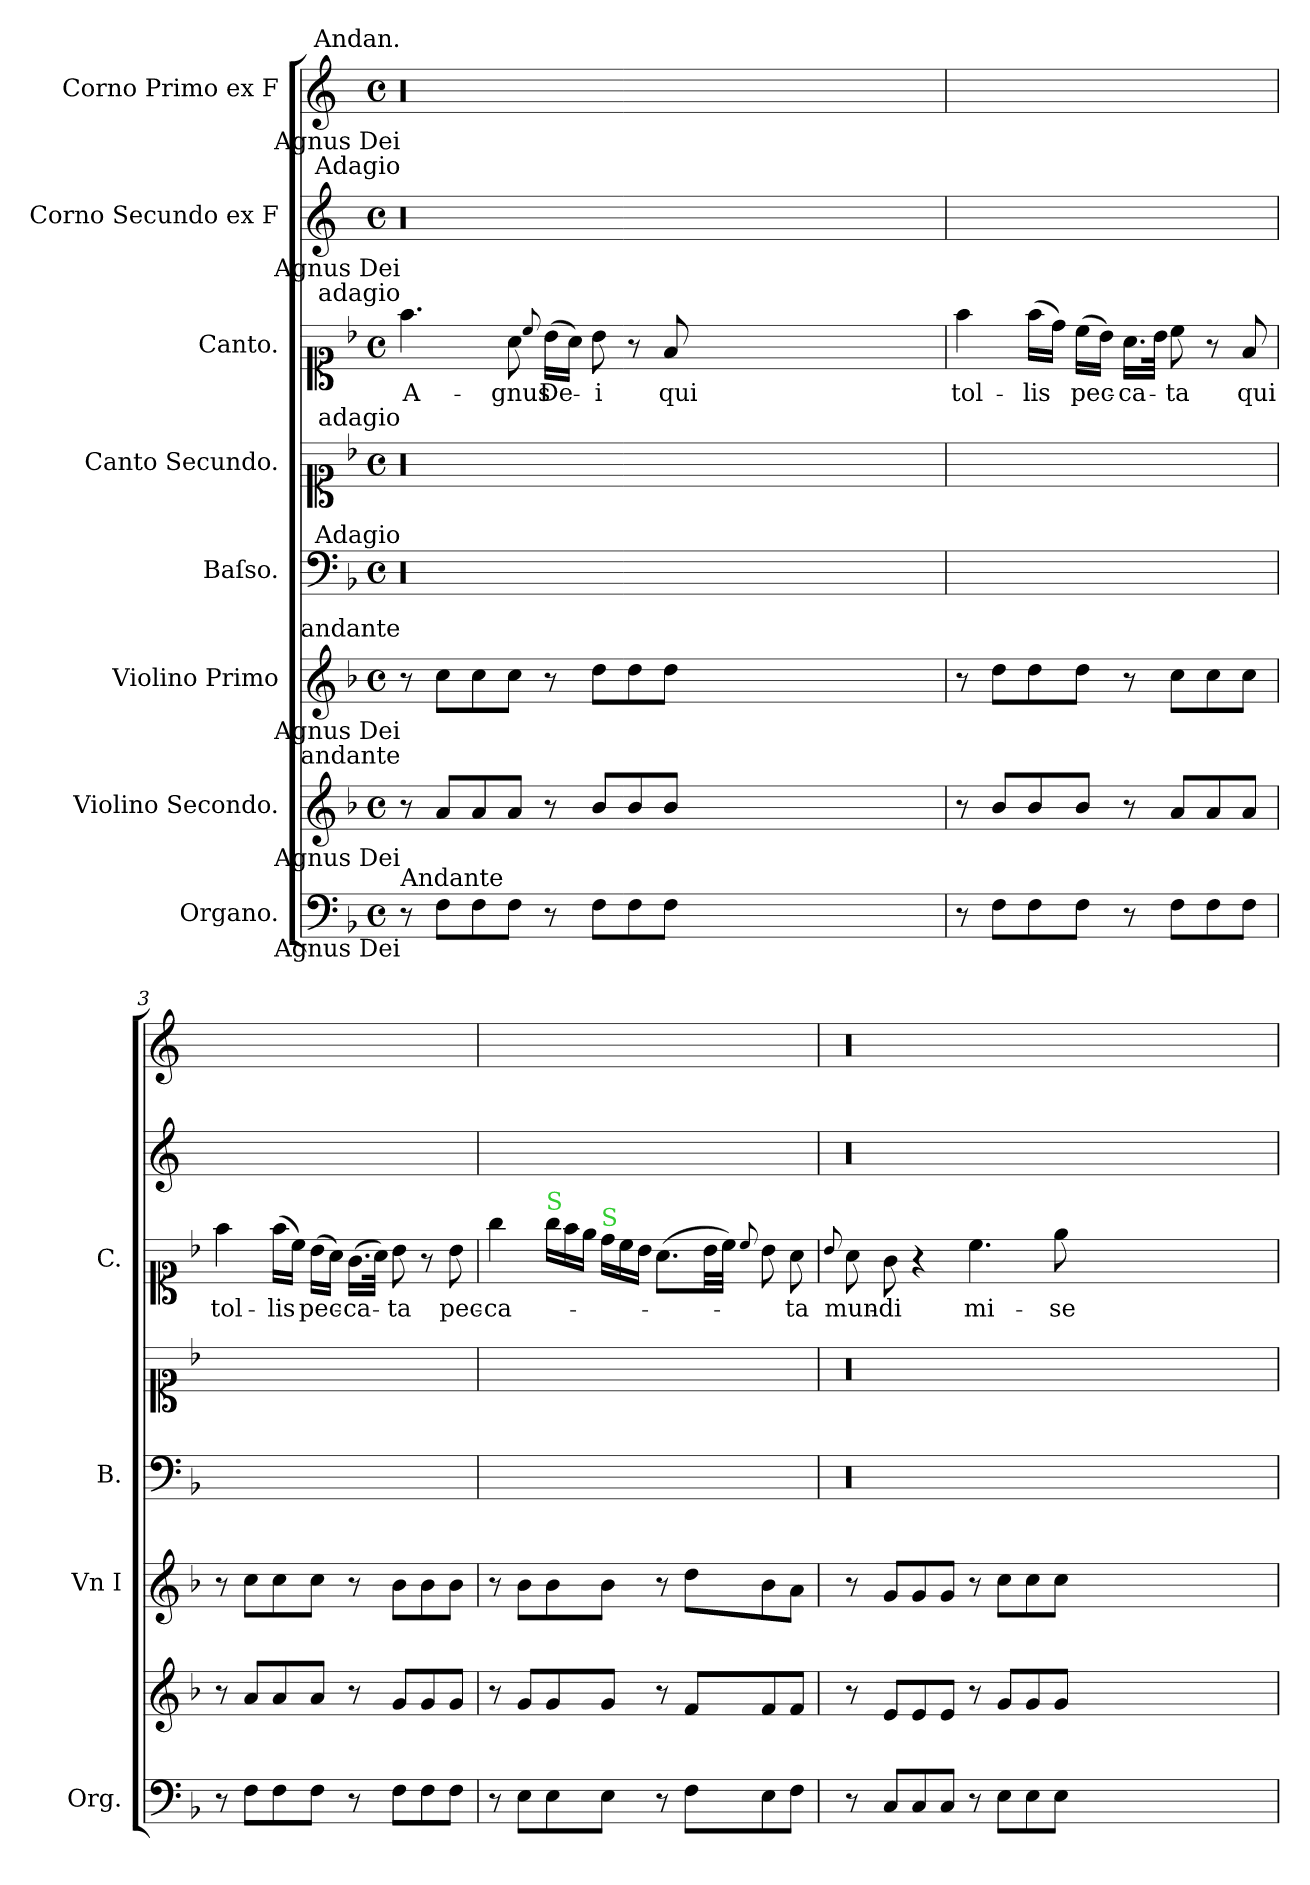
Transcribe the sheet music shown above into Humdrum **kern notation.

**kern	**kern	**kern	**kern	**kern	**kern	**text	**kern	**kern
*part8	*part7	*part6	*part5	*part4	*part3	*part3	*part2	*part1
*staff8	*staff7	*staff6	*staff5	*staff4	*staff3	*staff3	*staff2	*staff1
*I"Organo.	*I"Violino Secondo.	*I"Violino Primo	*I"Baſso.	*I"Canto Secundo.	*I"Canto.	*	*I"Corno Secundo ex F	*I"Corno Primo ex F
*I'Org.	*	*I'Vn I	*I'B.	*	*I'C.	*	*	*
*clefF4	*clefG2	*clefG2	*clefF4	*clefC1	*clefC1	*	*clefG2	*clefG2
*	*	*	*	*	*	*	*ITrd4c7	*ITrd4c7
*k[b-]	*k[b-]	*k[b-]	*k[b-]	*k[b-]	*k[b-]	*	*k[b-]	*k[b-]
*M4/4	*M4/4	*M4/4	*M4/4	*M4/4	*M4/4	*	*M4/4	*M4/4
*met(c)	*met(c)	*met(c)	*met(c)	*met(c)	*met(c)	*	*met(c)	*met(c)
=1	=1	=1	=1	=1	=1	=1	=1	=1
!	!	!	!	!	!	!	!	!LO:TX:a:rj:t=Andan.
!	!	!	!	!	!	!	!	!LO:TX:b:rj:t=Agnus Dei
!	!	!	!	!	!	!	!LO:TX:a:rj:t=Adagio	!
!	!	!	!	!	!	!	!LO:TX:b:rj:t=Agnus Dei	!
!	!	!	!	!	!LO:TX:a:rj:t=adagio	!	!	!
!	!	!	!	!LO:TX:a:rj:t=adagio	!	!	!	!
!	!	!	!LO:TX:a:rj:t=Adagio	!	!	!	!	!
!	!	!LO:TX:b:rj:t=Agnus Dei	!	!	!	!	!	!
!	!	!LO:TX:a:rj:t=andante	!	!	!	!	!	!
!	!LO:TX:b:rj:t=Agnus Dei	!	!	!	!	!	!	!
!	!LO:TX:a:rj:t=andante	!	!	!	!	!	!	!
!LO:TX:b:rj:t=Agnus Dei	!	!	!	!	!	!	!	!
!LO:TX:a:t=Andante	!	!	!	!	!	!	!	!
8r	8r	8r	00r	00r	4.ff\	A-	00r	00r
8F\L	8a/L	8cc\L	.	.	.	.	.	.
8F\	8a/	8cc\	.	.	.	.	.	.
8F\J	8a/J	8cc\J	.	.	8a\	-gnus	.	.
.	.	.	.	.	8qqcc/	.	.	.
8r	8r	8r	.	.	(16b-\LL	De-	.	.
.	.	.	.	.	16a\JJ)	.	.	.
8F\L	8b-/L	8dd\L	.	.	8b-\	-i	.	.
8F\	8b-/	8dd\	.	.	8r	.	.	.
8F\J	8b-/J	8dd\J	.	.	8f/	qui	.	.
0.ryy	0.ryy	0.ryy	.	.	0.ryy	.	.	.
=2	=2	=2	=2	=2	=2	=2	=2	=2
8r	8r	8r	1ryy	1ryy	4ff\	tol-	1ryy	1ryy
8F\L	8b-/L	8dd\L	.	.	.	.	.	.
8F\	8b-/	8dd\	.	.	(16ff\LL	-lis	.	.
.	.	.	.	.	16dd\JJ)	.	.	.
8F\J	8b-/J	8dd\J	.	.	(16cc\LL	pec-	.	.
.	.	.	.	.	16b-\JJ)	.	.	.
8r	8r	8r	.	.	16.a\LL	-ca-	.	.
.	.	.	.	.	32b-\JJk	.	.	.
8F\L	8a/L	8cc\L	.	.	8cc\	-ta	.	.
8F\	8a/	8cc\	.	.	8r	.	.	.
8F\J	8a/J	8cc\J	.	.	8f/	qui	.	.
=3	=3	=3	=3	=3	=3	=3	=3	=3
8r	8r	8r	1ryy	1ryy	4ff\	tol-	1ryy	1ryy
8F\L	8a/L	8cc\L	.	.	.	.	.	.
8F\	8a/	8cc\	.	.	(16ff\LL	-lis	.	.
.	.	.	.	.	16cc\JJ)	.	.	.
8F\J	8a/J	8cc\J	.	.	(16b-\LL	pec-	.	.
.	.	.	.	.	16a\JJ)	.	.	.
8r	8r	8r	.	.	(16.g\LL	-ca-	.	.
.	.	.	.	.	32a\JJk)	.	.	.
8F\L	8g/L	8b-\L	.	.	8b-\	-ta	.	.
8F\	8g/	8b-\	.	.	8r	.	.	.
8F\J	8g/J	8b-\J	.	.	8b-\	pec-	.	.
=4	=4	=4	=4	=4	=4	=4	=4	=4
8r	8r	8r	1ryy	1ryy	4gg\	-ca-	1ryy	1ryy
8E\L	8g/L	8b-\L	.	.	.	.	.	.
*	*	*	*	*	*Xtuplet	*	*	*
!	!	!	!	!	!LO:TX:a:color=limegreen:t=S	!	!	!
8E\	8g/	8b-\	.	.	24gg\LL	.	.	.
.	.	.	.	.	24ff\	.	.	.
.	.	.	.	.	24ee\JJ	.	.	.
!	!	!	!	!	!LO:TX:a:color=limegreen:t=S	!	!	!
8E\J	8g/J	8b-\J	.	.	24dd\LL	.	.	.
.	.	.	.	.	24cc\	.	.	.
.	.	.	.	.	24b-\JJ	.	.	.
8r	8r	8r	.	.	(8.a\L	.	.	.
8F\L	8f/L	8dd\L	.	.	.	.	.	.
.	.	.	.	.	32b-\LL	.	.	.
.	.	.	.	.	32cc\JJJ)	.	.	.
.	.	.	.	.	8qqcc/	.	.	.
8E\	8f/	8b-\	.	.	8b-\	.	.	.
8F\J	8f/J	8a\J	.	.	8a\	-ta	.	.
=5	=5	=5	=5	=5	=5	=5	=5	=5
.	.	.	.	.	8qqb-/	.	.	.
8r	8r	8r	00r	00r	8a\	mun-	00r	00r
8C/L	8e/L	8g/L	.	.	8g\	-di	.	.
8C/	8e/	8g/	.	.	4r	.	.	.
8C/J	8e/J	8g/J	.	.	.	.	.	.
8r	8r	8r	.	.	4.cc\	mi-	.	.
8E\L	8g/L	8cc\L	.	.	.	.	.	.
8E\	8g/	8cc\	.	.	.	.	.	.
8E\J	8g/J	8cc\J	.	.	8ee\	-se-	.	.
0.ryy	0.ryy	0.ryy	.	.	0.ryy	.	.	.
=	=	=	=	=	=	=	=	=
*-	*-	*-	*-	*-	*-	*-	*-	*-
